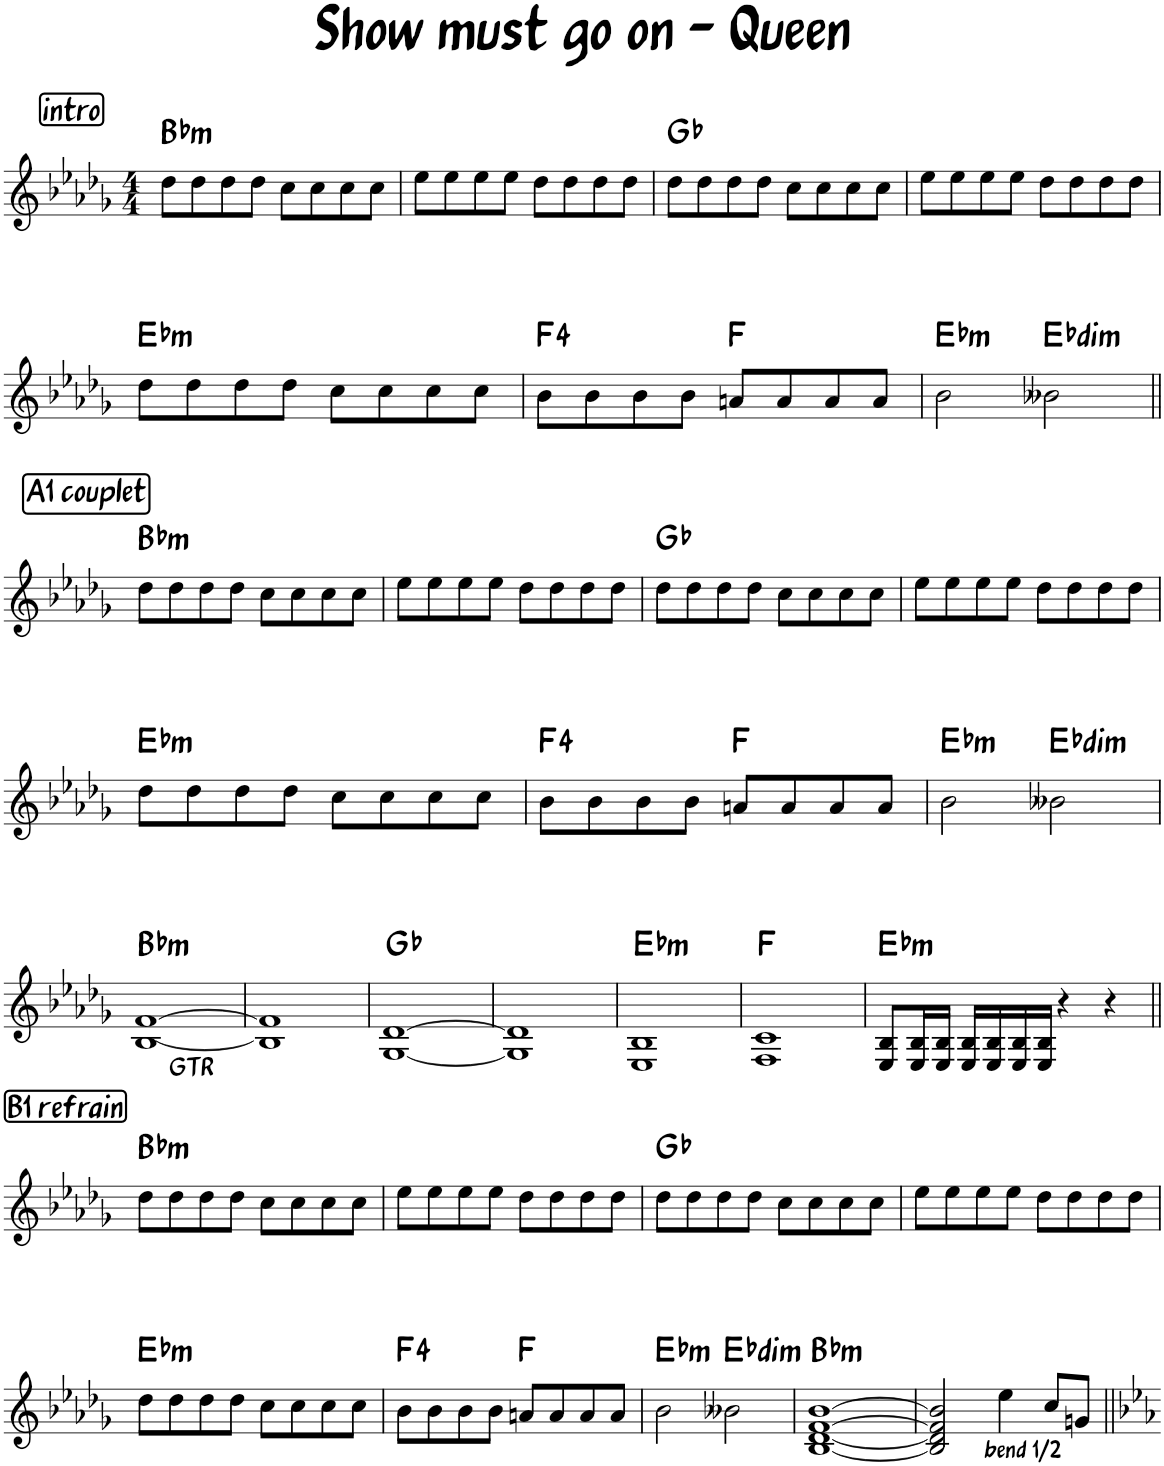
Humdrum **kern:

**kern	**harte
*part1	*part1
*staff1	*
*I"Piano	*
*I'Pno.	*
*clefG2	*
*k[b-e-a-d-g-]	*
*M4/4	*
!!LO:REH:place=s1:a:cj:fs=14:t=intro
=1	=1
!	!LO:H:kt=m
8dd-\L	Bb:min
8dd-\	.
8dd-\	.
8dd-\J	.
8cc\L	.
8cc\	.
8cc\	.
8cc\J	.
=2	=2
8ee-\L	.
8ee-\	.
8ee-\	.
8ee-\J	.
8dd-\L	.
8dd-\	.
8dd-\	.
8dd-\J	.
=3	=3
8dd-\L	Gb:maj
8dd-\	.
8dd-\	.
8dd-\J	.
8cc\L	.
8cc\	.
8cc\	.
8cc\J	.
=4	=4
8ee-\L	.
8ee-\	.
8ee-\	.
8ee-\J	.
8dd-\L	.
8dd-\	.
8dd-\	.
8dd-\J	.
!!LO:LB:g=z
=5	=5
!	!LO:H:kt=m
8dd-\L	Eb:min
8dd-\	.
8dd-\	.
8dd-\J	.
8cc\L	.
8cc\	.
8cc\	.
8cc\J	.
=6	=6
8b-\L	F:maj(4)
8b-\	.
8b-\	.
8b-\J	.
8an/L	F:maj
8a/	.
8a/	.
8a/J	.
=7	=7
!	!LO:H:kt=m
2b-\	Eb:min
!	!LO:H:kt=dim
2b--X\	Eb:dim
!!LO:LB:g=z
!!LO:REH:place=s1:a:cj:fs=14:t=A1 couplet
=8||	=8||
!	!LO:H:kt=m
8dd-\L	Bb:min
8dd-\	.
8dd-\	.
8dd-\J	.
8cc\L	.
8cc\	.
8cc\	.
8cc\J	.
=9	=9
8ee-\L	.
8ee-\	.
8ee-\	.
8ee-\J	.
8dd-\L	.
8dd-\	.
8dd-\	.
8dd-\J	.
=10	=10
8dd-\L	Gb:maj
8dd-\	.
8dd-\	.
8dd-\J	.
8cc\L	.
8cc\	.
8cc\	.
8cc\J	.
=11	=11
8ee-\L	.
8ee-\	.
8ee-\	.
8ee-\J	.
8dd-\L	.
8dd-\	.
8dd-\	.
8dd-\J	.
!!LO:LB:g=z
=12	=12
!	!LO:H:kt=m
8dd-\L	Eb:min
8dd-\	.
8dd-\	.
8dd-\J	.
8cc\L	.
8cc\	.
8cc\	.
8cc\J	.
=13	=13
8b-\L	F:maj(4)
8b-\	.
8b-\	.
8b-\J	.
8an/L	F:maj
8a/	.
8a/	.
8a/J	.
=14	=14
!	!LO:H:kt=m
2b-\	Eb:min
!	!LO:H:kt=dim
2b--X\	Eb:dim
!!LO:LB:g=z
=15	=15
!LO:TX:b:t=GTR	!LO:H:kt=m
[1B- [1f	Bb:min
=16	=16
1B-] 1f]	.
=17	=17
[1G- [1d-	Gb:maj
=18	=18
1G-] 1d-]	.
=19	=19
!	!LO:H:kt=m
1E- 1B-	Eb:min
=20	=20
1F 1c	F:maj
=21	=21
!	!LO:H:kt=m
8E-/ 8B-/L	Eb:min
16E-/ 16B-/L	.
16E-/ 16B-/JJ	.
16E-/ 16B-/LL	.
16E-/ 16B-/	.
16E-/ 16B-/	.
16E-/ 16B-/JJ	.
4r	.
4r	.
!!LO:LB:g=z
!!LO:REH:place=s1:a:cj:fs=14:t=B1 refrain
=22||	=22||
!	!LO:H:kt=m
8dd-\L	Bb:min
8dd-\	.
8dd-\	.
8dd-\J	.
8cc\L	.
8cc\	.
8cc\	.
8cc\J	.
=23	=23
8ee-\L	.
8ee-\	.
8ee-\	.
8ee-\J	.
8dd-\L	.
8dd-\	.
8dd-\	.
8dd-\J	.
=24	=24
8dd-\L	Gb:maj
8dd-\	.
8dd-\	.
8dd-\J	.
8cc\L	.
8cc\	.
8cc\	.
8cc\J	.
=25	=25
8ee-\L	.
8ee-\	.
8ee-\	.
8ee-\J	.
8dd-\L	.
8dd-\	.
8dd-\	.
8dd-\J	.
!!LO:LB:g=z
=26	=26
!	!LO:H:kt=m
8dd-\L	Eb:min
8dd-\	.
8dd-\	.
8dd-\J	.
8cc\L	.
8cc\	.
8cc\	.
8cc\J	.
=27	=27
8b-\L	F:maj(4)
8b-\	.
8b-\	.
8b-\J	.
8an/L	F:maj
8a/	.
8a/	.
8a/J	.
=28	=28
!	!LO:H:kt=m
2b-\	Eb:min
!	!LO:H:kt=dim
2b--X\	Eb:dim
=29	=29
!	!LO:H:kt=m
[1B- [1d- [1f [1b-	Bb:min
=30	=30
2B-/] 2d-/] 2f/] 2b-/]	.
!LO:TX:b:t=bend 1/2	!
4ee-\	.
8cc/L	.
8gn/J	.
=||	=||
*-	*-
